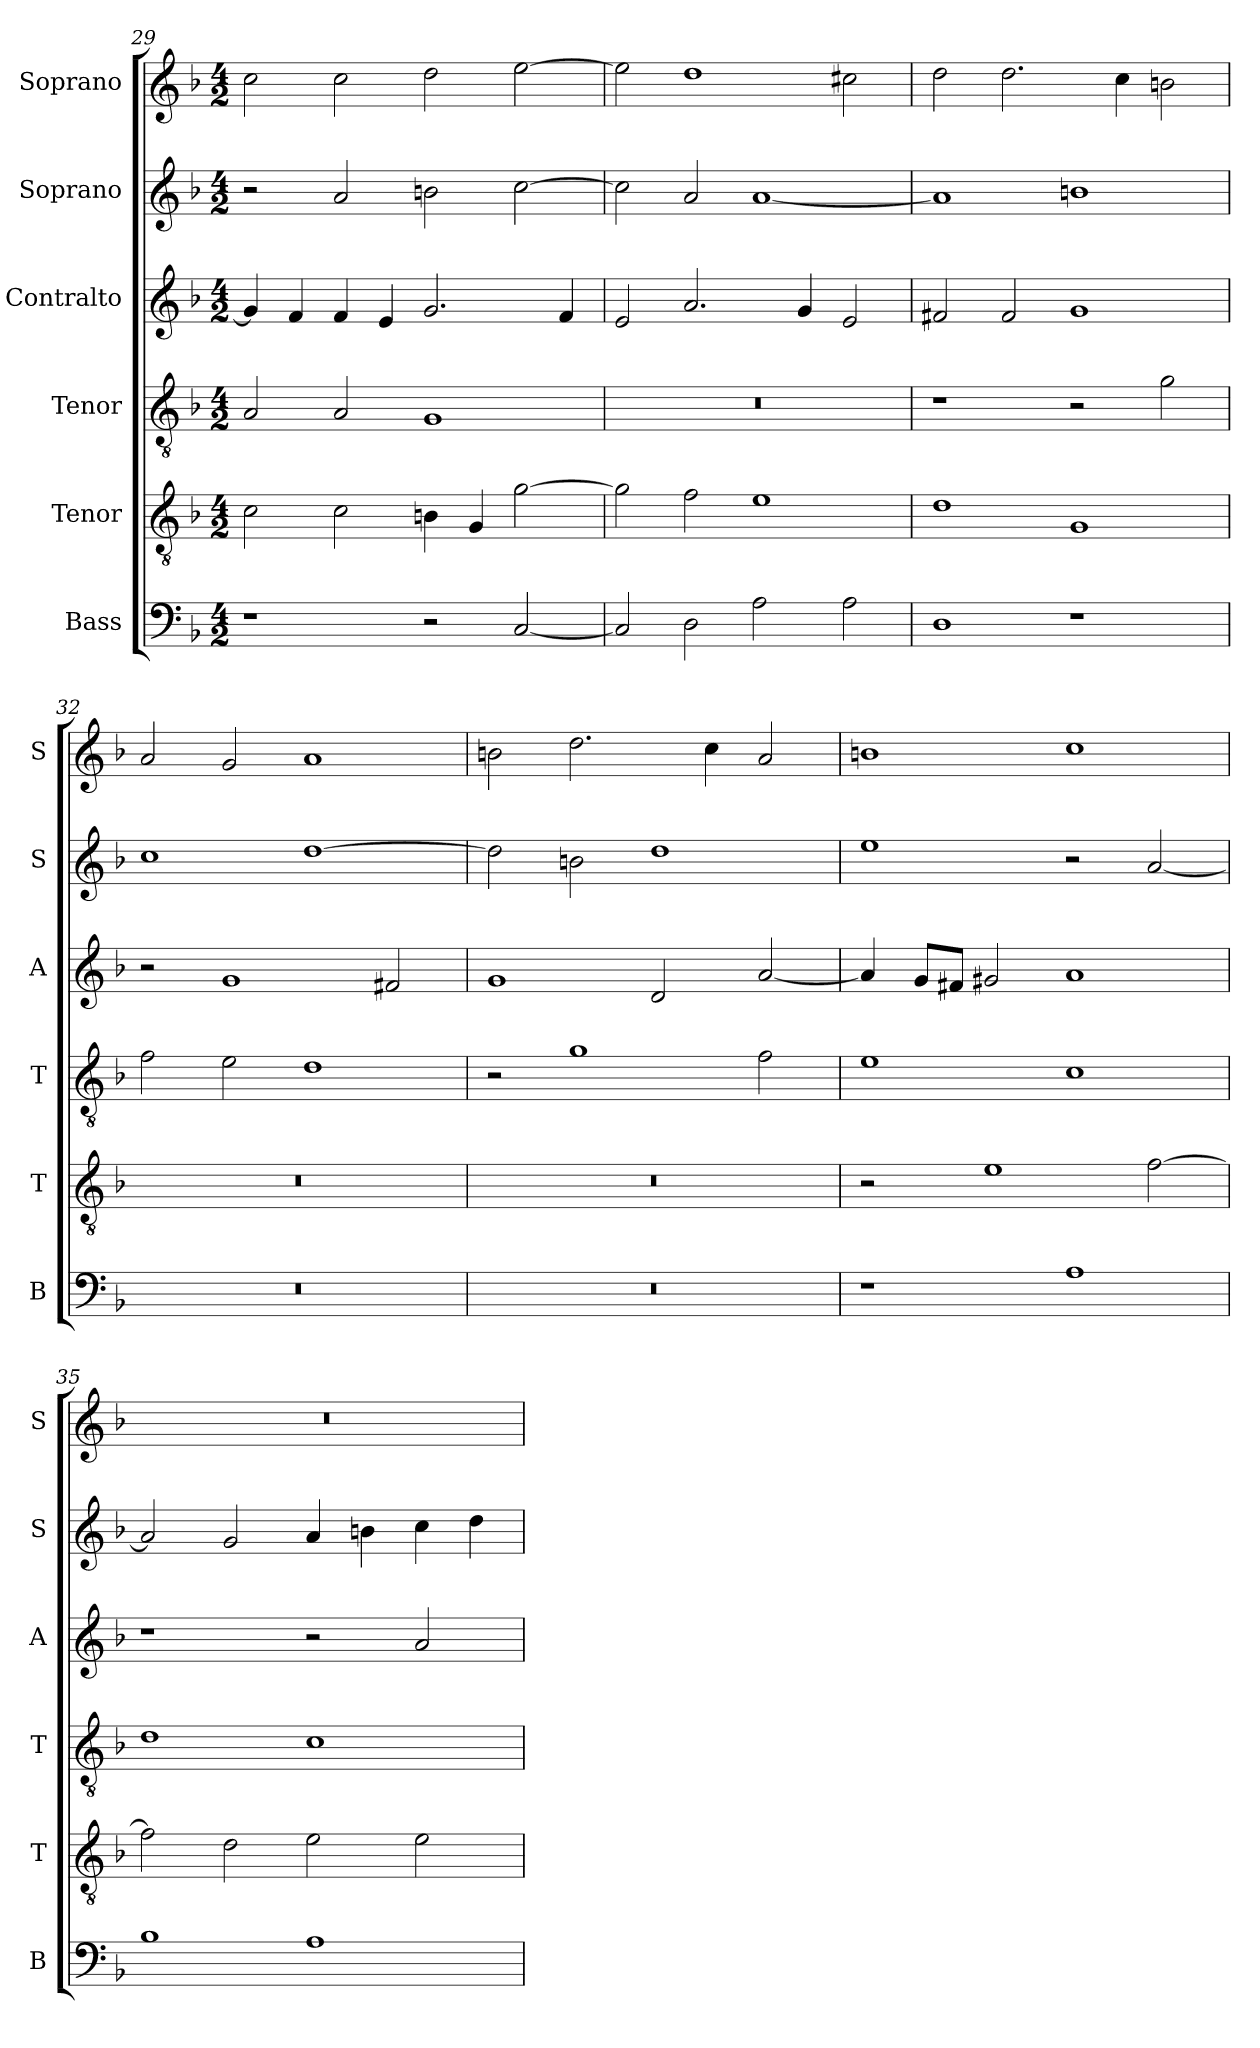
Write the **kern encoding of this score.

**kern	**kern	**kern	**kern	**kern	**kern
*part6	*part5	*part4	*part3	*part2	*part1
*staff6	*staff5	*staff4	*staff3	*staff2	*staff1
*I"Bass	*I"Tenor	*I"Tenor	*I"Contralto	*I"Soprano	*I"Soprano
*I'B	*I'T	*I'T	*I'A	*I'S	*I'S
*clefF4	*clefGv2	*clefGv2	*clefG2	*clefG2	*clefG2
*k[b-]	*k[b-]	*k[b-]	*k[b-]	*k[b-]	*k[b-]
*M4/2	*M4/2	*M4/2	*M4/2	*M4/2	*M4/2
=29	=29	=29	=29	=29	=29
1r	2c	2A	4g]	2r	2cc
.	.	.	4f	.	.
.	2c	2A	4f	2a	2cc
.	.	.	4e	.	.
2r	4Bn	1G	2.g	2bn	2dd
.	4G	.	.	.	.
[2C	[2g	.	.	[2cc	[2ee
.	.	.	4f	.	.
=30	=30	=30	=30	=30	=30
2C]	2g]	0r	2e	2cc]	2ee]
2D	2f	.	2.a	2a	1dd
2A	1e	.	.	[1a	.
.	.	.	4g	.	.
2A	.	.	2e	.	2cc#X
=31	=31	=31	=31	=31	=31
1D	1d	1r	2f#X	1a]	2dd
.	.	.	2f#	.	2.dd
1r	1G	2r	1g	1bn	.
.	.	.	.	.	4cc
.	.	2g	.	.	2bn
=32	=32	=32	=32	=32	=32
0r	0r	2f	2r	1cc	2a
.	.	2e	1g	.	2g
.	.	1d	.	[1dd	1a
.	.	.	2f#X	.	.
=33	=33	=33	=33	=33	=33
0r	0r	2r	1g	2dd]	2bn
.	.	1g	.	2bn	2.dd
.	.	.	2d	1dd	.
.	.	.	.	.	4cc
.	.	2f	[2a	.	2a
=34	=34	=34	=34	=34	=34
1r	2r	1e	4a]	1ee	1bn
.	.	.	8g/L	.	.
.	.	.	8f#X/J	.	.
.	1e	.	2g#X	.	.
1A	.	1c	1a	2r	1cc
.	[2f	.	.	[2a	.
=35	=35	=35	=35	=35	=35
1B-	2f]	1d	1r	2a]	0r
.	2d	.	.	2g	.
1A	2e	1c	2r	4a	.
.	.	.	.	4bn	.
.	2e	.	2a	4cc	.
.	.	.	.	4dd	.
=	=	=	=	=	=
*-	*-	*-	*-	*-	*-
